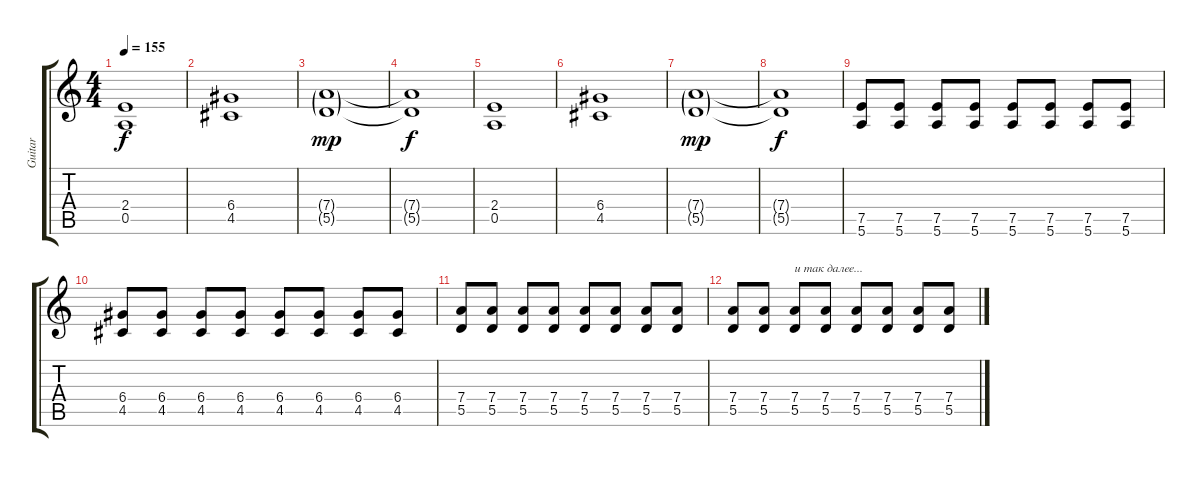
\track ("Guitar" "Guitar") {instrument overdrivenguitar}
\staff {score tabs}
\tuning (E4 B3 G3 D3 A2 E2) {hide}
\ts (4 4)
\tempo 155
\clef g2
\ks c
(2.4 0.5).1{dy f} |
(6.4 4.5).1 |
(7.4{g} 5.5{g}).1{dy mp} |
(7.4{t} 5.5{t}).1{dy f} |
(2.4 0.5).1 |
(6.4 4.5).1 |
(7.4{g} 5.5{g}).1{dy mp} |
(7.4{t} 5.5{t}).1{dy f} |
(7.5 5.6).8 (7.5 5.6).8 (7.5 5.6).8 (7.5 5.6).8 (7.5 5.6).8 (7.5 5.6).8 (7.5 5.6).8 (7.5 5.6).8 |
(6.4 4.5).8 (6.4 4.5).8 (6.4 4.5).8 (6.4 4.5).8 (6.4 4.5).8 (6.4 4.5).8 (6.4 4.5).8 (6.4 4.5).8 |
(7.4 5.5).8 (7.4 5.5).8 (7.4 5.5).8 (7.4 5.5).8 (7.4 5.5).8 (7.4 5.5).8 (7.4 5.5).8 (7.4 5.5).8 |
(7.4 5.5).8 (7.4 5.5).8 (7.4 5.5).8{txt "и так далее..."} (7.4 5.5).8 (7.4 5.5).8 (7.4 5.5).8 (7.4 5.5).8 (7.4 5.5).8
